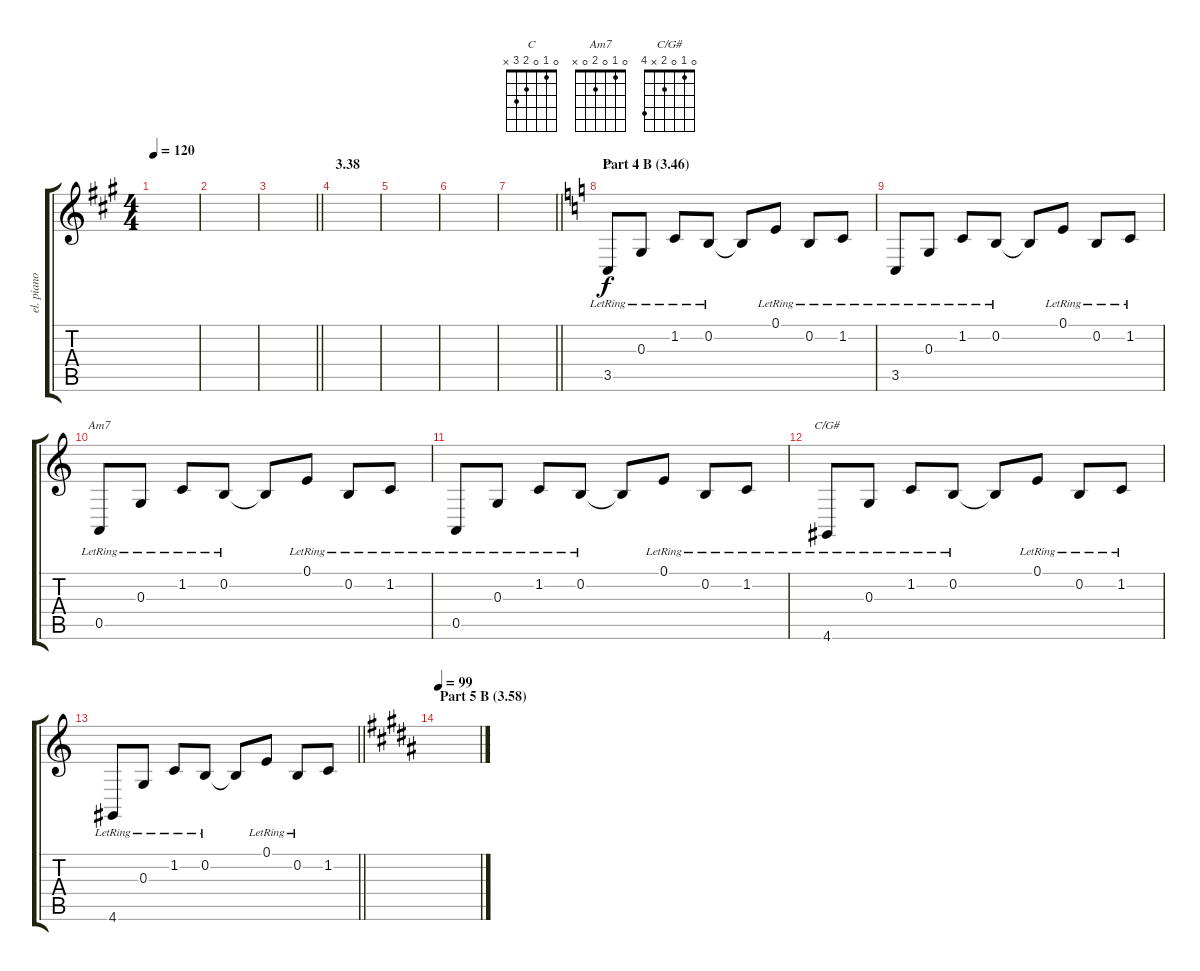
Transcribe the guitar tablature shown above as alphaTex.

\track ("el. piano" "el. piano") {instrument electricpiano2}
\staff {score tabs}
\tuning (E4 B3 G3 D3 A2 E2) {hide}
\chord ("C" 0 1 0 2 3 x)
\chord ("Am7" 0 1 0 2 0 x)
\chord ("C/G#" 0 1 0 2 x 4)
\ts (4 4)
\tempo 120
\clef g2
\ks a
|
|
\barLineRight lightlight
|
\section ("" "3.38")
|
|
|
\barLineRight lightlight
|
\section ("" "Part 4 B (3.46)")
\ks c
3.5{lr}.8{ch "C"} 0.3{lr}.8 1.2{lr}.8 0.2{lr}.8 0.2{t}.8 0.1{lr}.8 0.2{lr}.8 1.2{lr}.8 |
3.5{lr}.8 0.3{lr}.8 1.2{lr}.8 0.2{lr}.8 0.2{t}.8 0.1{lr}.8 0.2{lr}.8 1.2{lr}.8 |
0.5{lr}.8{ch "Am7"} 0.3{lr}.8 1.2{lr}.8 0.2{lr}.8 0.2{t}.8 0.1{lr}.8 0.2{lr}.8 1.2{lr}.8 |
0.5{lr}.8 0.3{lr}.8 1.2{lr}.8 0.2{lr}.8 0.2{t}.8 0.1{lr}.8 0.2{lr}.8 1.2{lr}.8 |
4.6{lr}.8{ch "C/G#"} 0.3{lr}.8 1.2{lr}.8 0.2{lr}.8 0.2{t}.8 0.1{lr}.8 0.2{lr}.8 1.2{lr}.8 |
\barLineRight lightlight
4.6{lr}.8 0.3{lr}.8 1.2{lr}.8 0.2{lr}.8 0.2{t}.8 0.1{lr}.8 0.2{lr}.8 1.2.8 |
\section ("" "Part 5 B (3.58)")
\tempo 99
\ks b
